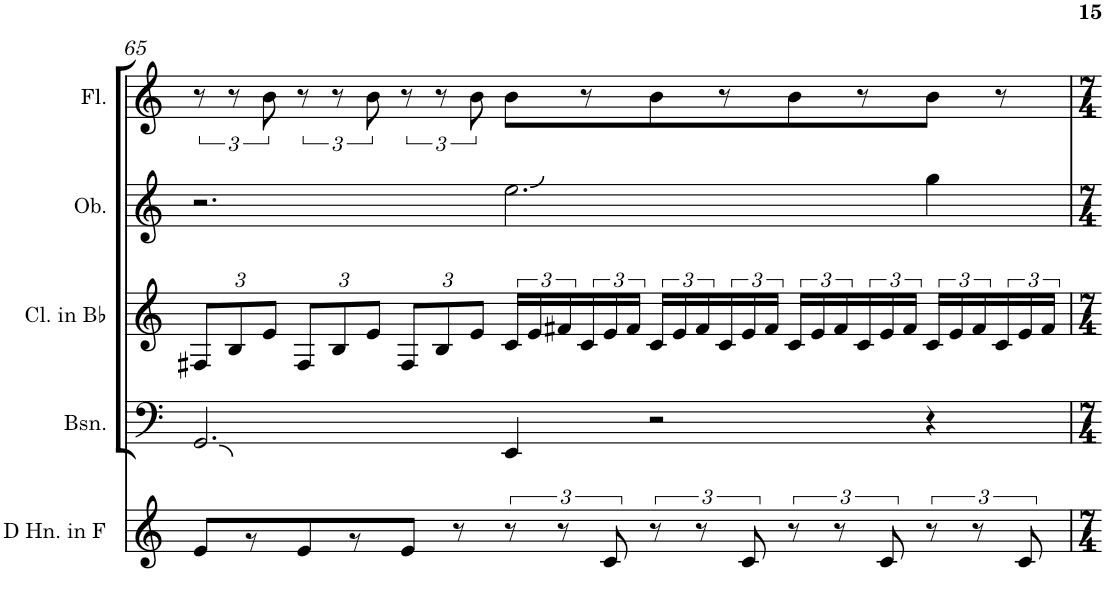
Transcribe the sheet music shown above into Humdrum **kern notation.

**kern	**kern	**kern	**kern	**kern
*part5	*part4	*part3	*part2	*part1
*staff5	*staff4	*staff3	*staff2	*staff1
*I"Horn in F	*I"Bassoon	*I"Clarinet in Bb	*I"Oboe	*I"Flute
*	*I'Bsn.	*I'Cl. in Bb	*I'Ob.	*I'Fl.
!!LO:PB:g=z
*clefG2	*clefF4	*clefG2	*clefG2	*clefG2
*Trd4c7	*	*Trd1c2	*	*
*k[]	*k[]	*k[]	*k[]	*k[]
*M7/4	*M7/4	*M7/4	*M7/4	*M7/4
*	*	*Xbrackettup	*	*
=65	=65	=65	=65	=65
8e/L	2.GG/	12F#X/L	2.r	12r
.	.	12B/	.	12r
8r	.	.	.	.
.	.	12e/J	.	12b\
8e/	.	12F#/L	.	12r
.	.	12B/	.	12r
8r	.	.	.	.
.	.	12e/J	.	12b\
8e/J	.	12F#/L	.	12r
.	.	12B/	.	12r
8r	.	.	.	.
.	.	12e/J	.	12b\
*	*	*brackettup	*	*
12r	4EE/	24c/LL	2.ee\	8b\L
.	.	24e/	.	.
12r	.	24f#X/	.	.
.	.	24c/	.	8r
12c/	.	24e/	.	.
.	.	24f#/JJ	.	.
12r	2r	24c/LL	.	8b\
.	.	24e/	.	.
12r	.	24f#/	.	.
.	.	24c/	.	8r
12c/	.	24e/	.	.
.	.	24f#/JJ	.	.
12r	.	24c/LL	.	8b\
.	.	24e/	.	.
12r	.	24f#/	.	.
.	.	24c/	.	8r
12c/	.	24e/	.	.
.	.	24f#/JJ	.	.
12r	4r	24c/LL	4gg\	8b\J
.	.	24e/	.	.
12r	.	24f#/	.	.
.	.	24c/	.	8r
12c/	.	24e/	.	.
.	.	24f#/JJ	.	.
=	=	=	=	=
*-	*-	*-	*-	*-
